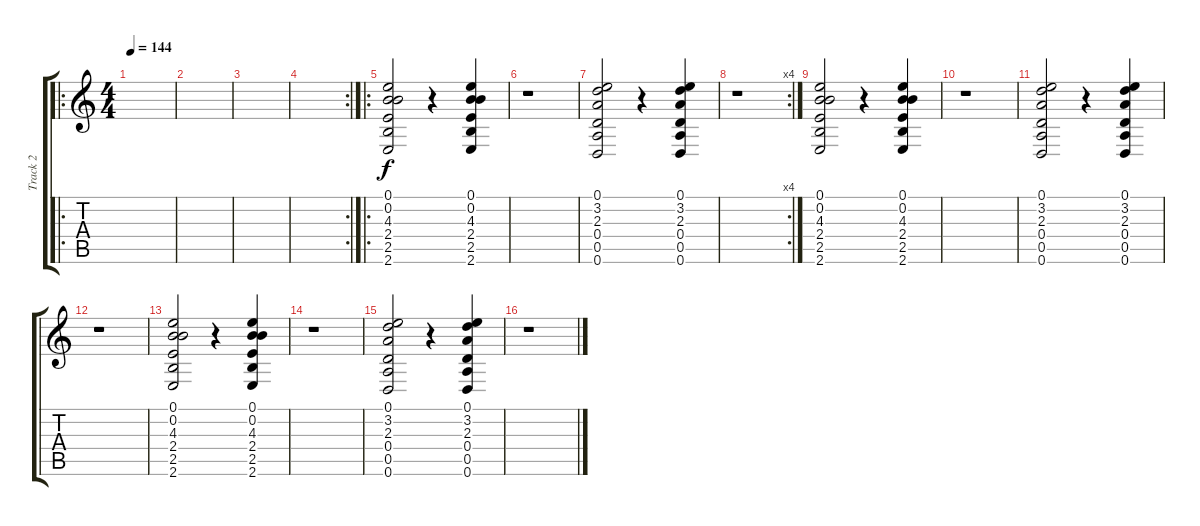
\track ("Track 2" "Track 2") {instrument electricguitarclean}
\staff {score tabs}
\tuning (E4 B3 G3 D3 A2 D2) {hide}
\ro
\ts (4 4)
\tempo 144
\clef g2
\ks c
|
|
|
\rc 2
|
\ro
(0.1 0.2 4.3 2.4 2.5 2.6).2 r.4 (0.1 0.2 4.3 2.4 2.5 2.6).4 |
r.1 |
(0.1 3.2 2.3 0.4 0.5 0.6).2 r.4 (0.1 3.2 2.3 0.4 0.5 0.6).4 |
\rc 4
r.1 |
(0.1 0.2 4.3 2.4 2.5 2.6).2 r.4 (0.1 0.2 4.3 2.4 2.5 2.6).4 |
r.1 |
(0.1 3.2 2.3 0.4 0.5 0.6).2 r.4 (0.1 3.2 2.3 0.4 0.5 0.6).4 |
r.1 |
(0.1 0.2 4.3 2.4 2.5 2.6).2 r.4 (0.1 0.2 4.3 2.4 2.5 2.6).4 |
r.1 |
(0.1 3.2 2.3 0.4 0.5 0.6).2 r.4 (0.1 3.2 2.3 0.4 0.5 0.6).4 |
r.1
